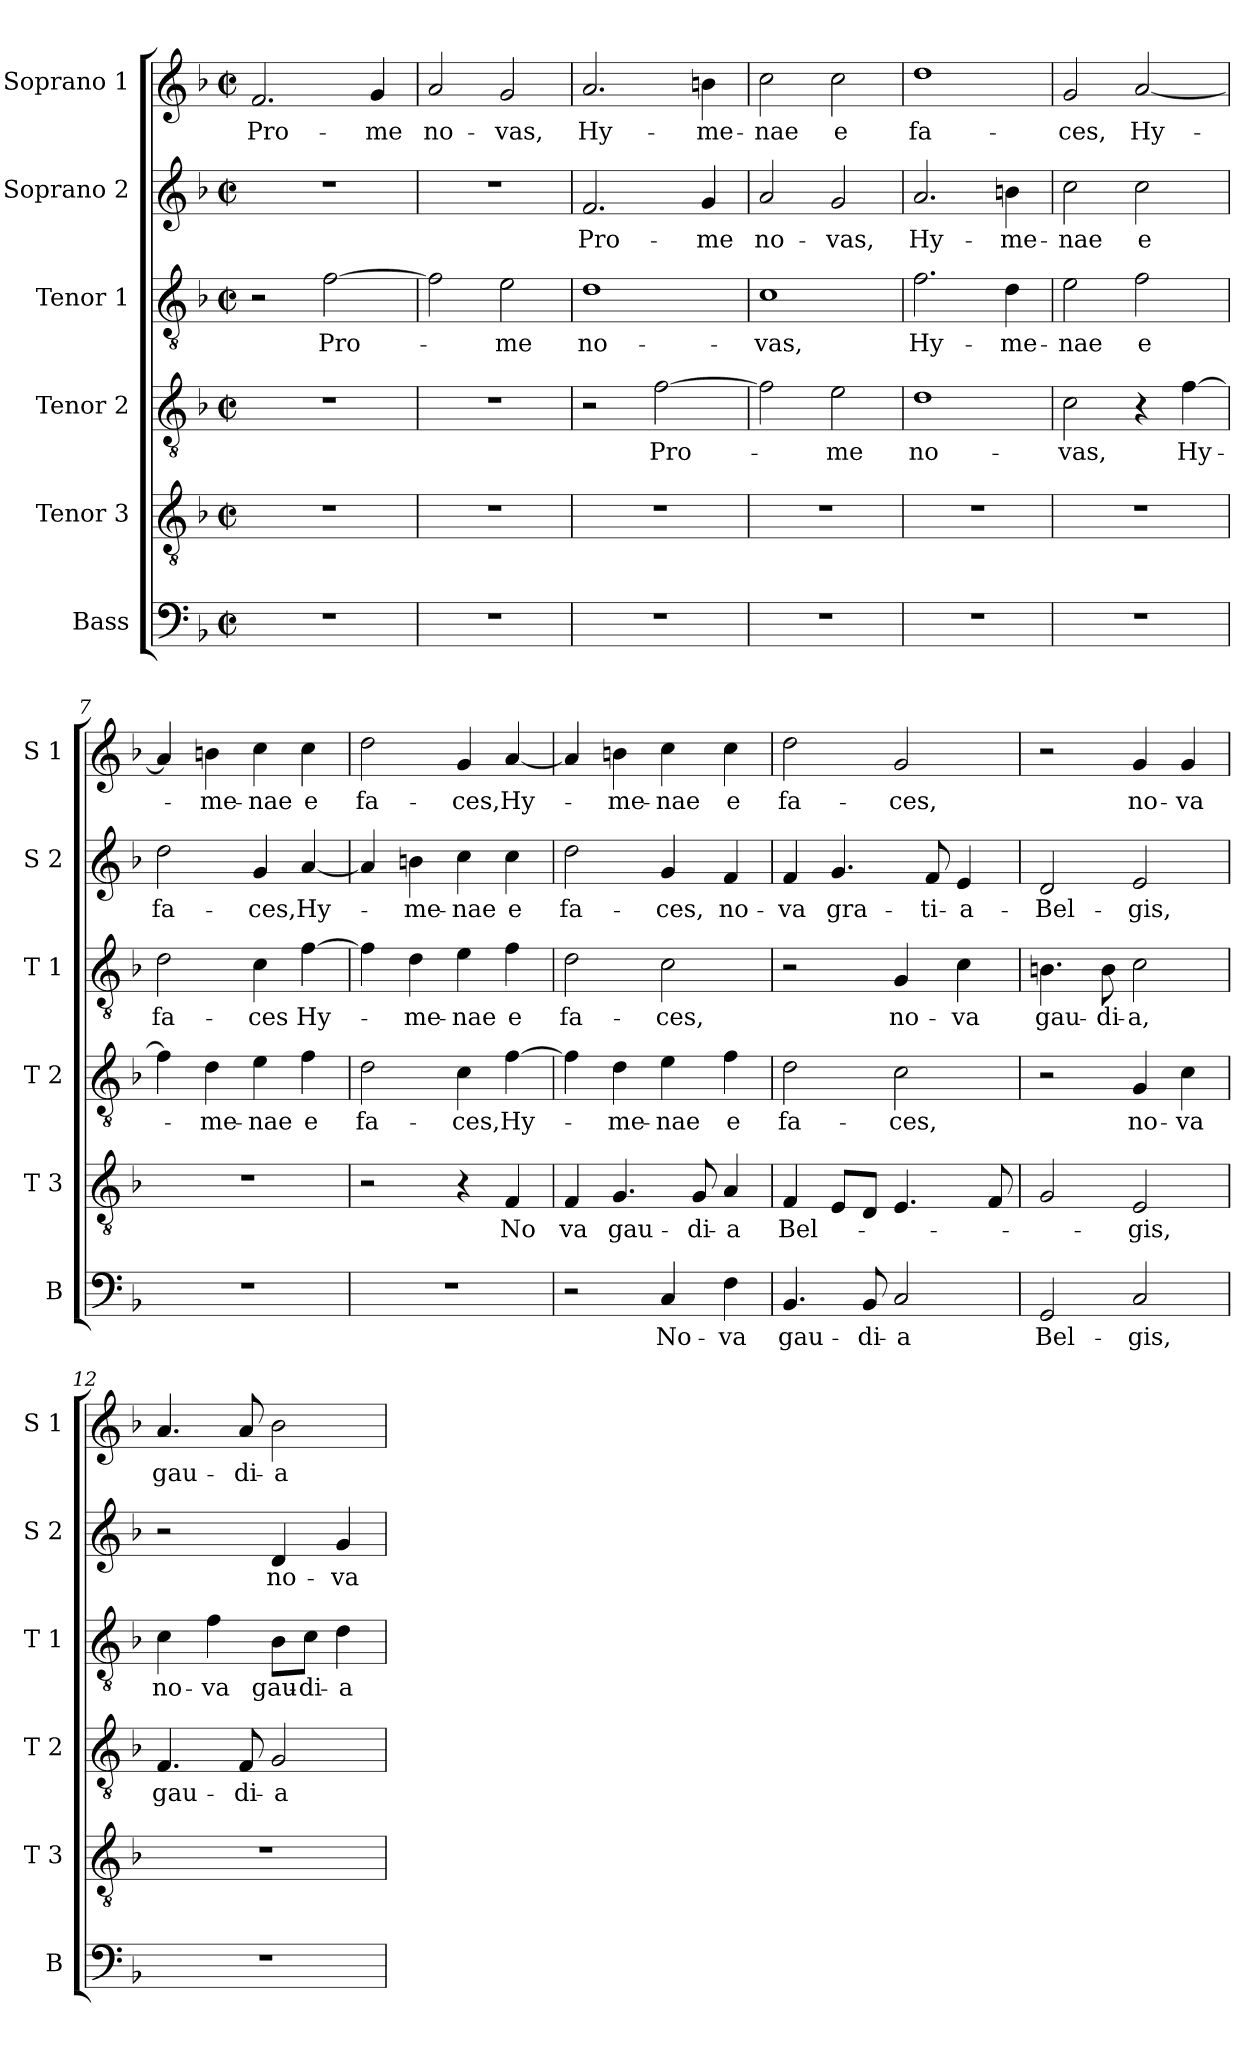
**kern	**text	**kern	**text	**kern	**text	**kern	**text	**kern	**text	**kern	**text
*part6	*part6	*part5	*part5	*part4	*part4	*part3	*part3	*part2	*part2	*part1	*part1
*staff6	*staff6	*staff5	*staff5	*staff4	*staff4	*staff3	*staff3	*staff2	*staff2	*staff1	*staff1
*I"Bass	*	*I"Tenor 3	*	*I"Tenor 2	*	*I"Tenor 1	*	*I"Soprano 2	*	*I"Soprano 1	*
*I'B	*	*I'T 3	*	*I'T 2	*	*I'T 1	*	*I'S 2	*	*I'S 1	*
*clefF4	*	*clefGv2	*	*clefGv2	*	*clefGv2	*	*clefG2	*	*clefG2	*
*k[b-]	*	*k[b-]	*	*k[b-]	*	*k[b-]	*	*k[b-]	*	*k[b-]	*
*F:	*	*F:	*	*F:	*	*F:	*	*F:	*	*F:	*
*M2/2	*	*M2/2	*	*M2/2	*	*M2/2	*	*M2/2	*	*M2/2	*
*met(c|)	*	*met(c|)	*	*met(c|)	*	*met(c|)	*	*met(c|)	*	*met(c|)	*
=1	=1	=1	=1	=1	=1	=1	=1	=1	=1	=1	=1
1r	.	1r	.	1r	.	2r	.	1r	.	2.f/	Pro-
.	.	.	.	.	.	[2f\	Pro-	.	.	.	.
.	.	.	.	.	.	.	.	.	.	4g/	-me
=2	=2	=2	=2	=2	=2	=2	=2	=2	=2	=2	=2
1r	.	1r	.	1r	.	2f\]	.	1r	.	2a/	no-
.	.	.	.	.	.	2e\	-me	.	.	2g/	-vas,
=3	=3	=3	=3	=3	=3	=3	=3	=3	=3	=3	=3
1r	.	1r	.	2r	.	1d	no-	2.f/	Pro-	2.a/	Hy-
.	.	.	.	[2f\	Pro-	.	.	.	.	.	.
.	.	.	.	.	.	.	.	4g/	-me	4bn\	-me-
=4	=4	=4	=4	=4	=4	=4	=4	=4	=4	=4	=4
1r	.	1r	.	2f\]	.	1c	-vas,	2a/	no-	2cc\	-nae
.	.	.	.	2e\	-me	.	.	2g/	-vas,	2cc\	e
=5	=5	=5	=5	=5	=5	=5	=5	=5	=5	=5	=5
1r	.	1r	.	1d	no-	2.f\	Hy-	2.a/	Hy-	1dd	fa-
.	.	.	.	.	.	4d\	-me-	4bn\	-me-	.	.
=6	=6	=6	=6	=6	=6	=6	=6	=6	=6	=6	=6
1r	.	1r	.	2c\	-vas,	2e\	-nae	2cc\	-nae	2g/	-ces,
.	.	.	.	4r	.	2f\	e	2cc\	e	[2a/	Hy-
.	.	.	.	[4f\	Hy-	.	.	.	.	.	.
!!LO:LB:g=z
=7	=7	=7	=7	=7	=7	=7	=7	=7	=7	=7	=7
1r	.	1r	.	4f\]	.	2d\	fa-	2dd\	fa-	4a/]	.
.	.	.	.	4d\	-me-	.	.	.	.	4bn\	-me-
.	.	.	.	4e\	-nae	4c\	-ces	4g/	-ces,	4cc\	-nae
.	.	.	.	4f\	e	[4f\	Hy-	[4a/	Hy-	4cc\	e
=8	=8	=8	=8	=8	=8	=8	=8	=8	=8	=8	=8
1r	.	2r	.	2d\	fa-	4f\]	.	4a/]	.	2dd\	fa-
.	.	.	.	.	.	4d\	-me-	4bn\	-me-	.	.
.	.	4r	.	4c\	-ces,	4e\	-nae	4cc\	-nae	4g/	-ces,
.	.	4F/	No	[4f\	Hy-	4f\	e	4cc\	e	[4a/	Hy-
=9	=9	=9	=9	=9	=9	=9	=9	=9	=9	=9	=9
2r	.	4F/	va	4f\]	.	2d\	fa-	2dd\	fa-	4a/]	.
.	.	4.G/	gau-	4d\	-me-	.	.	.	.	4bn\	-me-
4C/	No-	.	.	4e\	-nae	2c\	-ces,	4g/	-ces,	4cc\	-nae
.	.	8G/	-di-	.	.	.	.	.	.	.	.
4F\	-va	4A/	-a	4f\	e	.	.	4f/	no-	4cc\	e
=10	=10	=10	=10	=10	=10	=10	=10	=10	=10	=10	=10
4.BB-/	gau-	4F/	Bel-	2d\	fa-	2r	.	4f/	-va	2dd\	fa-
.	.	8E/L	.	.	.	.	.	4.g/	gra-	.	.
8BB-/	-di-	8D/J	.	.	.	.	.	.	.	.	.
2C/	-a	4.E/	.	2c\	-ces,	4G/	no-	.	.	2g/	-ces,
.	.	.	.	.	.	.	.	8f/	-ti-	.	.
.	.	.	.	.	.	4c\	-va	4e/	-a-	.	.
.	.	8F/	.	.	.	.	.	.	.	.	.
=11	=11	=11	=11	=11	=11	=11	=11	=11	=11	=11	=11
2GG/	Bel-	2G/	.	2r	.	4.Bn\	gau-	2d/	-Bel-	2r	.
.	.	.	.	.	.	8B\	-di-	.	.	.	.
2C/	-gis,	2E/	-gis,	4G/	no-	2c\	-a,	2e/	-gis,	4g/	no-
.	.	.	.	4c\	-va	.	.	.	.	4g/	-va
!!LO:PB:g=z
=12	=12	=12	=12	=12	=12	=12	=12	=12	=12	=12	=12
1r	.	1r	.	4.F/	gau-	4c\	no-	2r	.	4.a/	gau-
.	.	.	.	.	.	4f\	-va	.	.	.	.
.	.	.	.	8F/	-di-	.	.	.	.	8a/	-di-
.	.	.	.	2G/	-a	8B-\L	gau-	4d/	no-	2b-\	-a
.	.	.	.	.	.	8c\J	-di-	.	.	.	.
.	.	.	.	.	.	4d\	-a	4g/	-va	.	.
=	=	=	=	=	=	=	=	=	=	=	=
*-	*-	*-	*-	*-	*-	*-	*-	*-	*-	*-	*-
